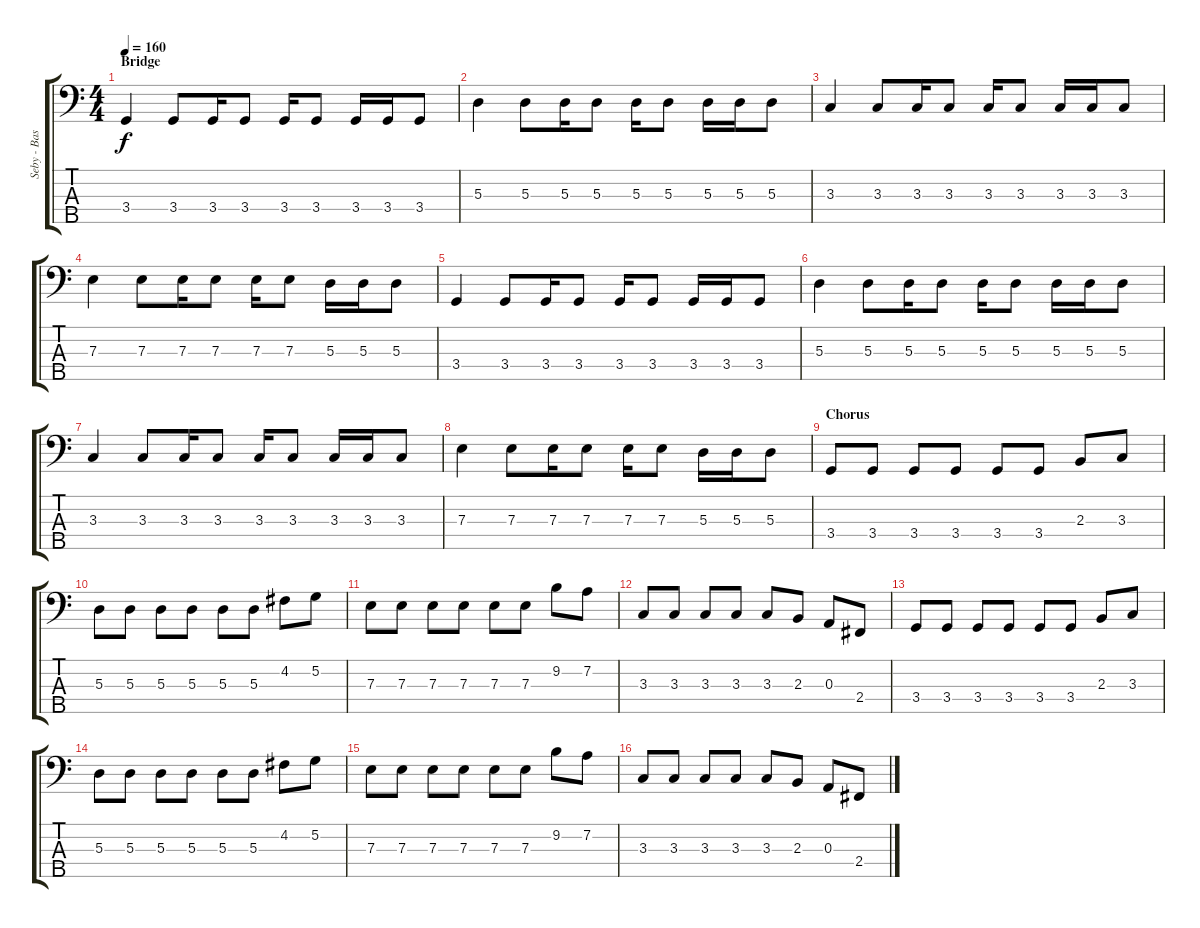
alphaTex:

\track ("Seby - Bass" "Seby - Bas") {instrument electricbasspick}
\staff {score tabs}
\tuning (G2 D2 A1 E1 B0) {hide}
\ts (4 4)
\section ("" "Bridge")
\tempo 160
\clef f4
\ks c
3.4.4{dy f} 3.4.8 3.4.16 3.4.8 3.4.16 3.4.8 3.4.16 3.4.16 3.4.8 |
5.3.4 5.3.8 5.3.16 5.3.8 5.3.16 5.3.8 5.3.16 5.3.16 5.3.8 |
3.3.4 3.3.8 3.3.16 3.3.8 3.3.16 3.3.8 3.3.16 3.3.16 3.3.8 |
7.3.4 7.3.8 7.3.16 7.3.8 7.3.16 7.3.8 5.3.16 5.3.16 5.3.8 |
3.4.4 3.4.8 3.4.16 3.4.8 3.4.16 3.4.8 3.4.16 3.4.16 3.4.8 |
5.3.4 5.3.8 5.3.16 5.3.8 5.3.16 5.3.8 5.3.16 5.3.16 5.3.8 |
3.3.4 3.3.8 3.3.16 3.3.8 3.3.16 3.3.8 3.3.16 3.3.16 3.3.8 |
7.3.4 7.3.8 7.3.16 7.3.8 7.3.16 7.3.8 5.3.16 5.3.16 5.3.8 |
\section ("" "Chorus")
3.4.8 3.4.8 3.4.8 3.4.8 3.4.8 3.4.8 2.3.8 3.3.8 |
5.3.8 5.3.8 5.3.8 5.3.8 5.3.8 5.3.8 4.2.8 5.2.8 |
7.3.8 7.3.8 7.3.8 7.3.8 7.3.8 7.3.8 9.2.8 7.2.8 |
3.3.8 3.3.8 3.3.8 3.3.8 3.3.8 2.3.8 0.3.8 2.4.8 |
3.4.8 3.4.8 3.4.8 3.4.8 3.4.8 3.4.8 2.3.8 3.3.8 |
5.3.8 5.3.8 5.3.8 5.3.8 5.3.8 5.3.8 4.2.8 5.2.8 |
7.3.8 7.3.8 7.3.8 7.3.8 7.3.8 7.3.8 9.2.8 7.2.8 |
3.3.8 3.3.8 3.3.8 3.3.8 3.3.8 2.3.8 0.3.8 2.4.8
